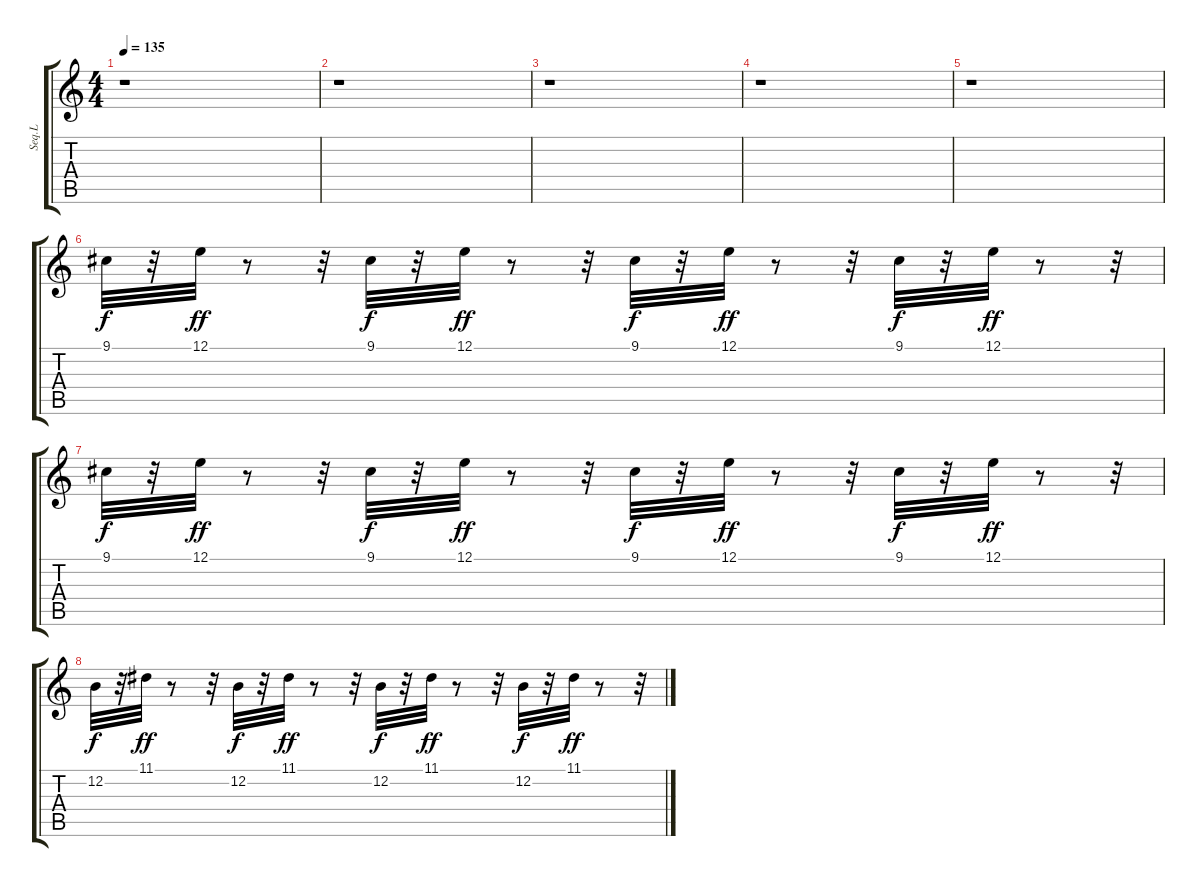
\track ("Seq.L                               " "Seq.L     ") {instrument lead8bassandlead}
\staff {score tabs}
\tuning (E4 B3 G3 D3 A2 E2) {hide}
\ts (4 4)
\tempo 135
\clef g2
\ks c
r.1{dy ff} |
r.1 |
r.1 |
r.1 |
r.1 |
9.1.32{dy f} r.32 12.1.32{dy ff} r.8 r.32 9.1.32{dy f} r.32 12.1.32{dy ff} r.8 r.32 9.1.32{dy f} r.32 12.1.32{dy ff} r.8 r.32 9.1.32{dy f} r.32 12.1.32{dy ff} r.8 r.32 |
9.1.32{dy f} r.32 12.1.32{dy ff} r.8 r.32 9.1.32{dy f} r.32 12.1.32{dy ff} r.8 r.32 9.1.32{dy f} r.32 12.1.32{dy ff} r.8 r.32 9.1.32{dy f} r.32 12.1.32{dy ff} r.8 r.32 |
12.2.32{dy f} r.32 11.1.32{dy ff} r.8 r.32 12.2.32{dy f} r.32 11.1.32{dy ff} r.8 r.32 12.2.32{dy f} r.32 11.1.32{dy ff} r.8 r.32 12.2.32{dy f} r.32 11.1.32{dy ff} r.8 r.32
